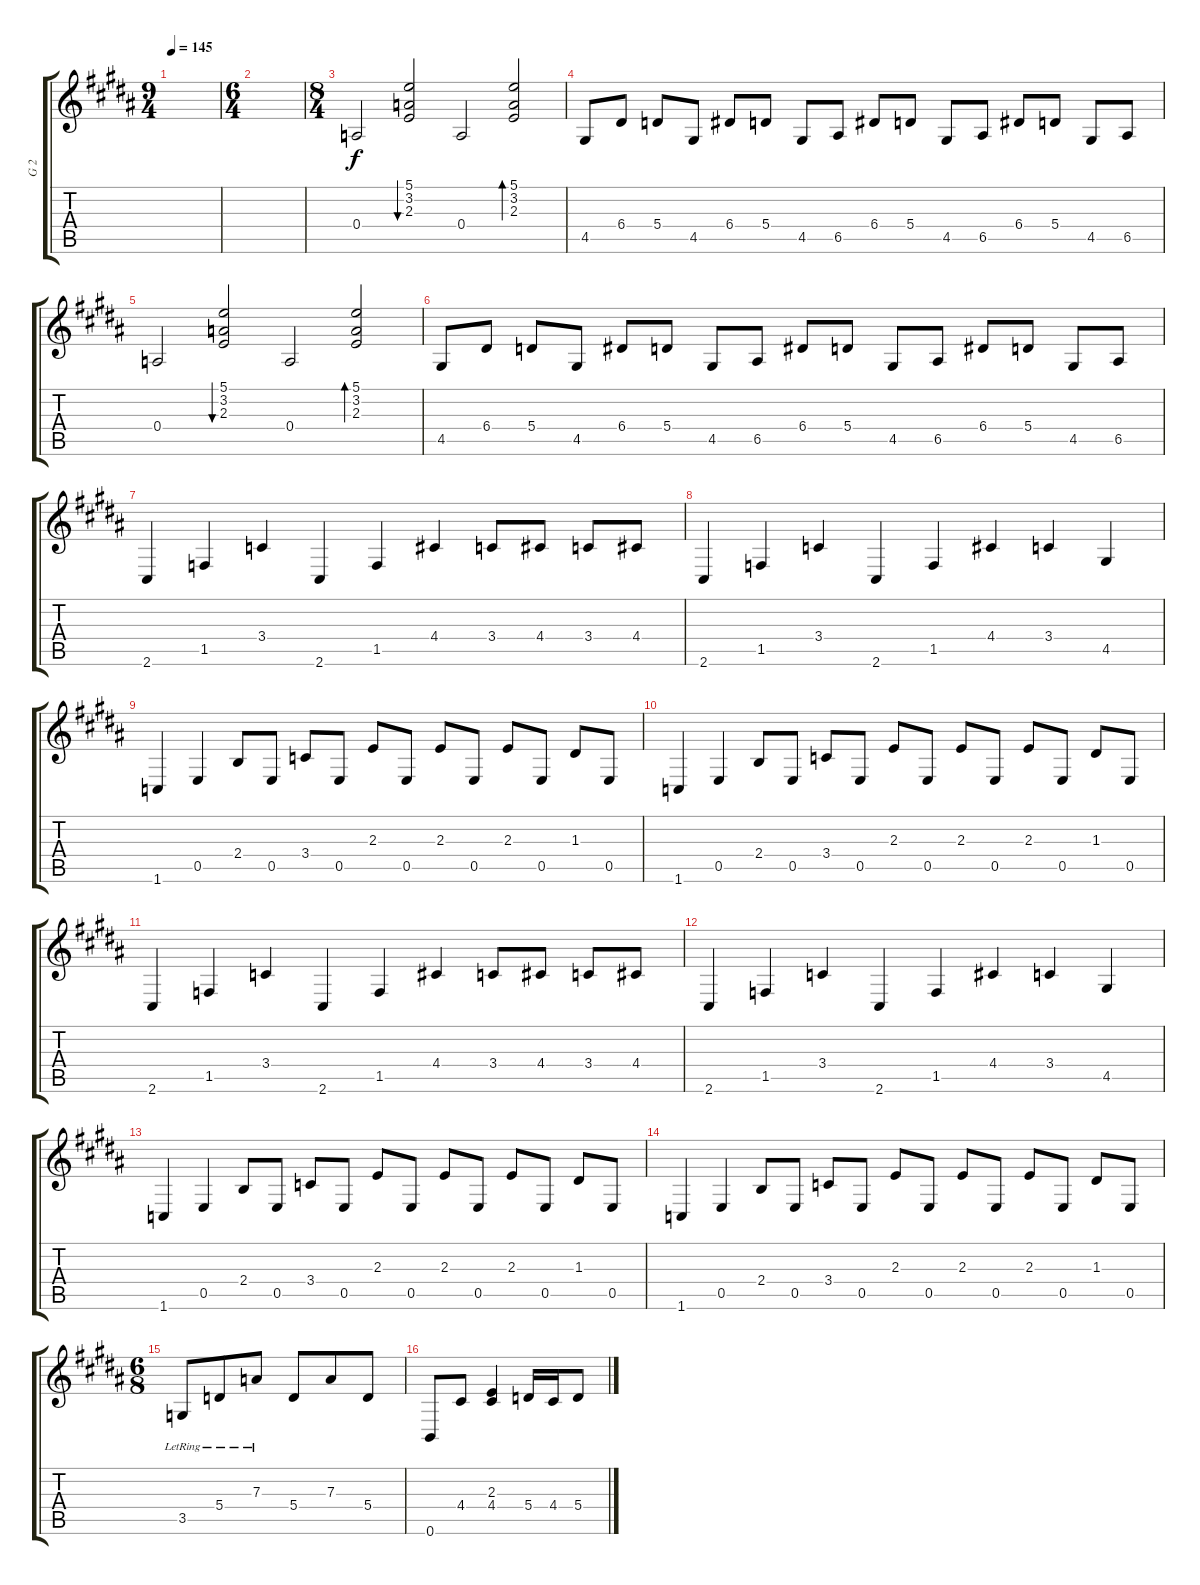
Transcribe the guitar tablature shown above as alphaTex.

\track ("G 2" "G 2") {instrument acousticguitarsteel}
\staff {score tabs}
\tuning (B3 Gb3 D3 A2 E2 B1) {hide}
\ts (9 4)
\tempo 145
\clef g2
\ks g#minor
|
\ts (6 4)
|
\ts (8 4)
0.4.2 (5.1 3.2 2.3).2{bu 240} 0.4.2 (5.1 3.2 2.3).2{bd 240} |
4.5.8 6.4.8 5.4.8 4.5.8 6.4.8 5.4.8 4.5.8 6.5.8 6.4.8 5.4.8 4.5.8 6.5.8 6.4.8 5.4.8 4.5.8 6.5.8 |
0.4.2 (5.1 3.2 2.3).2{bu 240} 0.4.2 (5.1 3.2 2.3).2{bd 240} |
4.5.8 6.4.8 5.4.8 4.5.8 6.4.8 5.4.8 4.5.8 6.5.8 6.4.8 5.4.8 4.5.8 6.5.8 6.4.8 5.4.8 4.5.8 6.5.8 |
2.6.4 1.5.4 3.4.4 2.6.4 1.5.4 4.4.4 3.4.8 4.4.8 3.4.8 4.4.8 |
2.6.4 1.5.4 3.4.4 2.6.4 1.5.4 4.4.4 3.4.4 4.5.4 |
1.6.4 0.5.4 2.4.8 0.5.8 3.4.8 0.5.8 2.3.8 0.5.8 2.3.8 0.5.8 2.3.8 0.5.8 1.3.8 0.5.8 |
1.6.4 0.5.4 2.4.8 0.5.8 3.4.8 0.5.8 2.3.8 0.5.8 2.3.8 0.5.8 2.3.8 0.5.8 1.3.8 0.5.8 |
2.6.4 1.5.4 3.4.4 2.6.4 1.5.4 4.4.4 3.4.8 4.4.8 3.4.8 4.4.8 |
2.6.4 1.5.4 3.4.4 2.6.4 1.5.4 4.4.4 3.4.4 4.5.4 |
1.6.4 0.5.4 2.4.8 0.5.8 3.4.8 0.5.8 2.3.8 0.5.8 2.3.8 0.5.8 2.3.8 0.5.8 1.3.8 0.5.8 |
1.6.4 0.5.4 2.4.8 0.5.8 3.4.8 0.5.8 2.3.8 0.5.8 2.3.8 0.5.8 2.3.8 0.5.8 1.3.8 0.5.8 |
\ts (6 8)
3.5{lr}.8 5.4{lr}.8 7.3{lr}.8 5.4.8 7.3.8 5.4.8 |
0.6.8 4.4.8 (2.3 4.4).4 5.4.16 4.4.16 5.4.8
